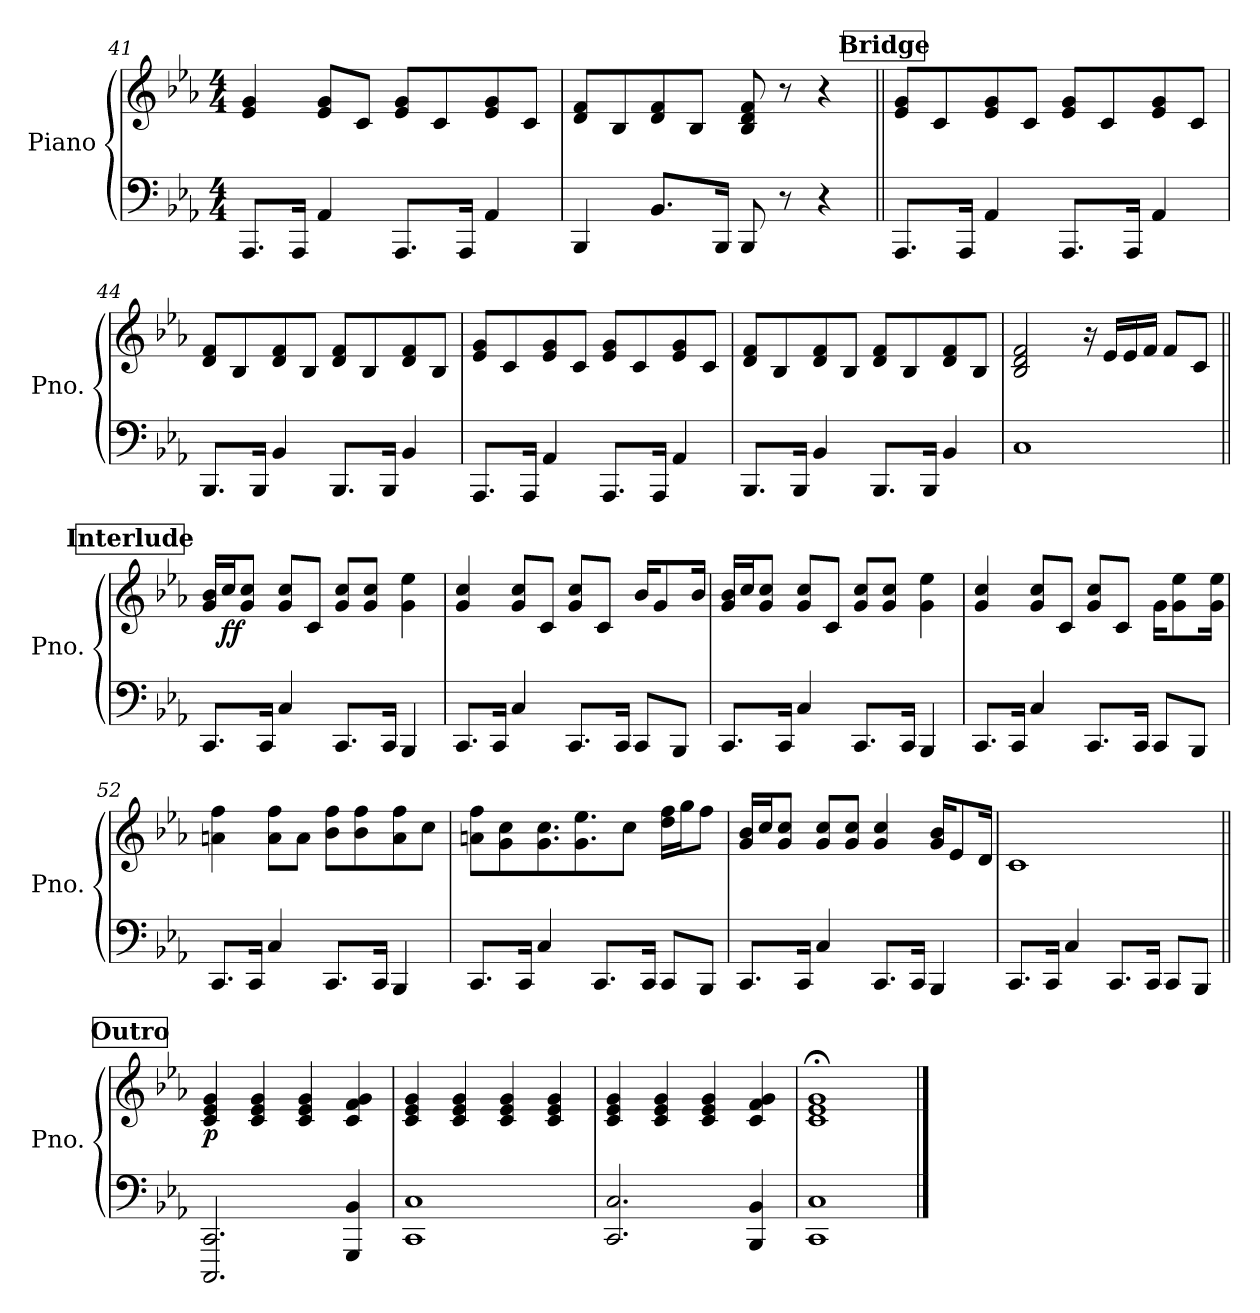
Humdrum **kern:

**kern	**kern	**dynam
*part1	*part1	*part1
*staff2	*staff1	*staff1/2
*I"Piano	*	*
*I'Pno.	*	*
*clefF4	*clefG2	*
*k[b-e-a-]	*k[b-e-a-]	*
*M4/4	*M4/4	*
=41	=41	=41
8.AAA-/L	4e-/ 4g/	.
16AAA-/Jk	.	.
4AA-/	8e-/ 8g/L	.
.	8c/J	.
8.AAA-/L	8e-/ 8g/L	.
.	8c/	.
16AAA-/Jk	.	.
4AA-/	8e-/ 8g/	.
.	8c/J	.
=42	=42	=42
4BBB-/	8d/ 8f/L	.
.	8B-/	.
8.BB-/L	8d/ 8f/	.
.	8B-/J	.
16BBB-/Jk	.	.
8BBB-/	8B-/ 8d/ 8f/	.
8r	8r	.
4r	4r	.
!!LO:LB:g=z
!!LO:REH:place=s1:a:B:fs=14:t=Bridge
=43||	=43||	=43||
8.AAA-/L	8e-/ 8g/L	.
.	8c/	.
16AAA-/Jk	.	.
4AA-/	8e-/ 8g/	.
.	8c/J	.
8.AAA-/L	8e-/ 8g/L	.
.	8c/	.
16AAA-/Jk	.	.
4AA-/	8e-/ 8g/	.
.	8c/J	.
=44	=44	=44
8.BBB-/L	8d/ 8f/L	.
.	8B-/	.
16BBB-/Jk	.	.
4BB-/	8d/ 8f/	.
.	8B-/J	.
8.BBB-/L	8d/ 8f/L	.
.	8B-/	.
16BBB-/Jk	.	.
4BB-/	8d/ 8f/	.
.	8B-/J	.
=45	=45	=45
8.AAA-/L	8e-/ 8g/L	.
.	8c/	.
16AAA-/Jk	.	.
4AA-/	8e-/ 8g/	.
.	8c/J	.
8.AAA-/L	8e-/ 8g/L	.
.	8c/	.
16AAA-/Jk	.	.
4AA-/	8e-/ 8g/	.
.	8c/J	.
=46	=46	=46
8.BBB-/L	8d/ 8f/L	.
.	8B-/	.
16BBB-/Jk	.	.
4BB-/	8d/ 8f/	.
.	8B-/J	.
8.BBB-/L	8d/ 8f/L	.
.	8B-/	.
16BBB-/Jk	.	.
4BB-/	8d/ 8f/	.
.	8B-/J	.
=47	=47	=47
1C	2B-/ 2d/ 2f/	.
.	16r	.
.	16e-/LL	.
.	16e-/	.
.	16f/JJ	.
.	8f/L	.
.	8c/J	.
!!LO:PB:g=z
!!LO:REH:place=s1:a:B:fs=14:t=Interlude
=48||	=48||	=48||
8.CC/L	16g/ 16b-/LL	.
!	!	!LO:DY:b
.	16cc/J	ff
.	8g/ 8cc/J	.
16CC/Jk	.	.
4C/	8g/ 8cc/L	.
.	8c/J	.
8.CC/L	8g/ 8cc/L	.
.	8g/ 8cc/J	.
16CC/Jk	.	.
4BBB-/	4g\ 4ee-\	.
=49	=49	=49
8.CC/L	4g/ 4cc/	.
16CC/Jk	.	.
4C/	8g/ 8cc/L	.
.	8c/J	.
8.CC/L	8g/ 8cc/L	.
.	8c/J	.
16CC/Jk	.	.
8CC/L	16b-/KL	.
.	8g/	.
8BBB-/J	.	.
.	16b-/Jk	.
=50	=50	=50
8.CC/L	16g/ 16b-/LL	.
.	16cc/J	.
.	8g/ 8cc/J	.
16CC/Jk	.	.
4C/	8g/ 8cc/L	.
.	8c/J	.
8.CC/L	8g/ 8cc/L	.
.	8g/ 8cc/J	.
16CC/Jk	.	.
4BBB-/	4g\ 4ee-\	.
=51	=51	=51
8.CC/L	4g/ 4cc/	.
16CC/Jk	.	.
4C/	8g/ 8cc/L	.
.	8c/J	.
8.CC/L	8g/ 8cc/L	.
.	8c/J	.
16CC/Jk	.	.
8CC/L	16g\KL	.
.	8g\ 8ee-\	.
8BBB-/J	.	.
.	16g\ 16ee-\Jk	.
!!LO:LB:g=z
=52	=52	=52
8.CC/L	4an\ 4ff\	.
16CC/Jk	.	.
4C/	8a\ 8ff\L	.
.	8a\J	.
8.CC/L	8b-\ 8ff\L	.
.	8b-\ 8ff\	.
16CC/Jk	.	.
4BBB-/	8a\ 8ff\	.
.	8cc\J	.
=53	=53	=53
8.CC/L	8an\ 8ff\L	.
.	8g\ 8cc\	.
16CC/Jk	.	.
4C/	8.g\ 8.cc\	.
.	8.g\ 8.ee-\	.
8.CC/L	.	.
.	8cc\J	.
16CC/Jk	.	.
8CC/L	16dd\ 16ff\LL	.
.	16gg\J	.
8BBB-/J	8ff\J	.
=54	=54	=54
8.CC/L	16g/ 16b-/LL	.
.	16cc/J	.
.	8g/ 8cc/J	.
16CC/Jk	.	.
4C/	8g/ 8cc/L	.
.	8g/ 8cc/J	.
8.CC/L	4g/ 4cc/	.
16CC/Jk	.	.
4BBB-/	16g/ 16b-/KL	.
.	8e-/	.
.	16d/Jk	.
=55	=55	=55
8.CC/L	1c	.
16CC/Jk	.	.
4C/	.	.
8.CC/L	.	.
16CC/Jk	.	.
8CC/L	.	.
8BBB-/J	.	.
!!LO:LB:g=z
!!LO:REH:place=s1:a:B:fs=14:t=Outro
=56||	=56||	=56||
!	!	!LO:DY:b
2.CCC/ 2.CC/	4c/ 4e-/ 4g/	p
.	4c/ 4e-/ 4g/	.
.	4c/ 4e-/ 4g/	.
4GGG/ 4BB-/	4c/ 4f/ 4g/	.
=57	=57	=57
1CC 1C	4c/ 4e-/ 4g/	.
.	4c/ 4e-/ 4g/	.
.	4c/ 4e-/ 4g/	.
.	4c/ 4e-/ 4g/	.
=58	=58	=58
2.CC/ 2.C/	4c/ 4e-/ 4g/	.
.	4c/ 4e-/ 4g/	.
.	4c/ 4e-/ 4g/	.
4BBB-/ 4BB-/	4c/ 4f/ 4g/	.
=59	=59	=59
1CC 1C	1c;< 1e-;< 1g;<	.
==	==	==
*-	*-	*-
